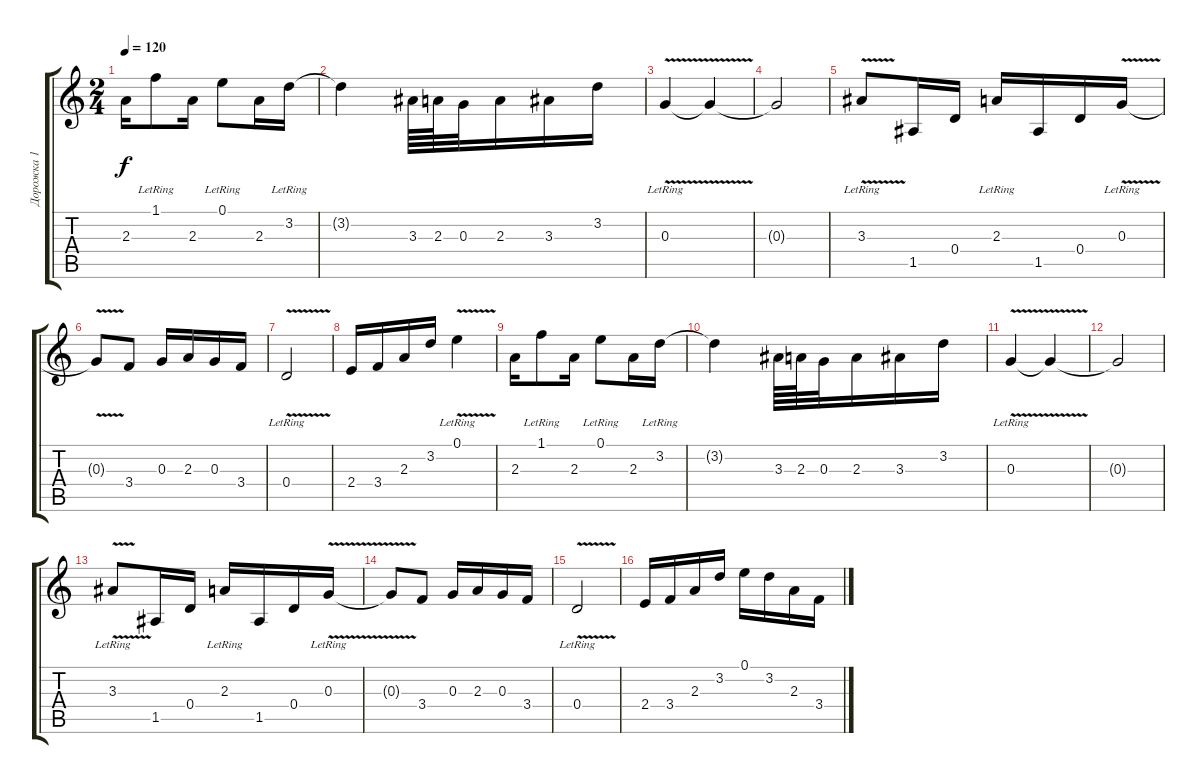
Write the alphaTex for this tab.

\track ("Дорожка 1" "Дорожка 1") {instrument acousticguitarsteel}
\staff {score tabs}
\tuning (E4 B3 G3 D3 A2 E2) {hide}
\ts (2 4)
\tempo 120
\clef g2
\ks c
2.3.16{dy f} 1.1{lr}.8 2.3.16 0.1{lr}.8 2.3.16 3.2{lr}.16 |
3.2{t}.4 3.3.64 2.3.64 0.3.32 2.3.16 3.3.16 3.2.16 |
0.3{v lr}.4 0.3{t}.4 |
0.3{t}.2 |
3.3{v lr}.8 1.5.16 0.4.16 2.3{lr}.16 1.5.16 0.4.16 0.3{v lr}.16 |
0.3{t}.8 3.4.8 0.3.16 2.3.16 0.3.16 3.4.16 |
0.4{v lr}.2 |
2.4.16 3.4.16 2.3.16 3.2.16 0.1{v lr}.4 |
2.3.16 1.1{lr}.8 2.3.16 0.1{lr}.8 2.3.16 3.2{lr}.16 |
3.2{t}.4 3.3.64 2.3.64 0.3.32 2.3.16 3.3.16 3.2.16 |
0.3{v lr}.4 0.3{t}.4 |
0.3{t}.2 |
3.3{v lr}.8 1.5.16 0.4.16 2.3{lr}.16 1.5.16 0.4.16 0.3{v lr}.16 |
0.3{t}.8 3.4.8 0.3.16 2.3.16 0.3.16 3.4.16 |
0.4{v lr}.2 |
2.4.16 3.4.16 2.3.16 3.2.16 0.1.16 3.2.16 2.3.16 3.4.16
